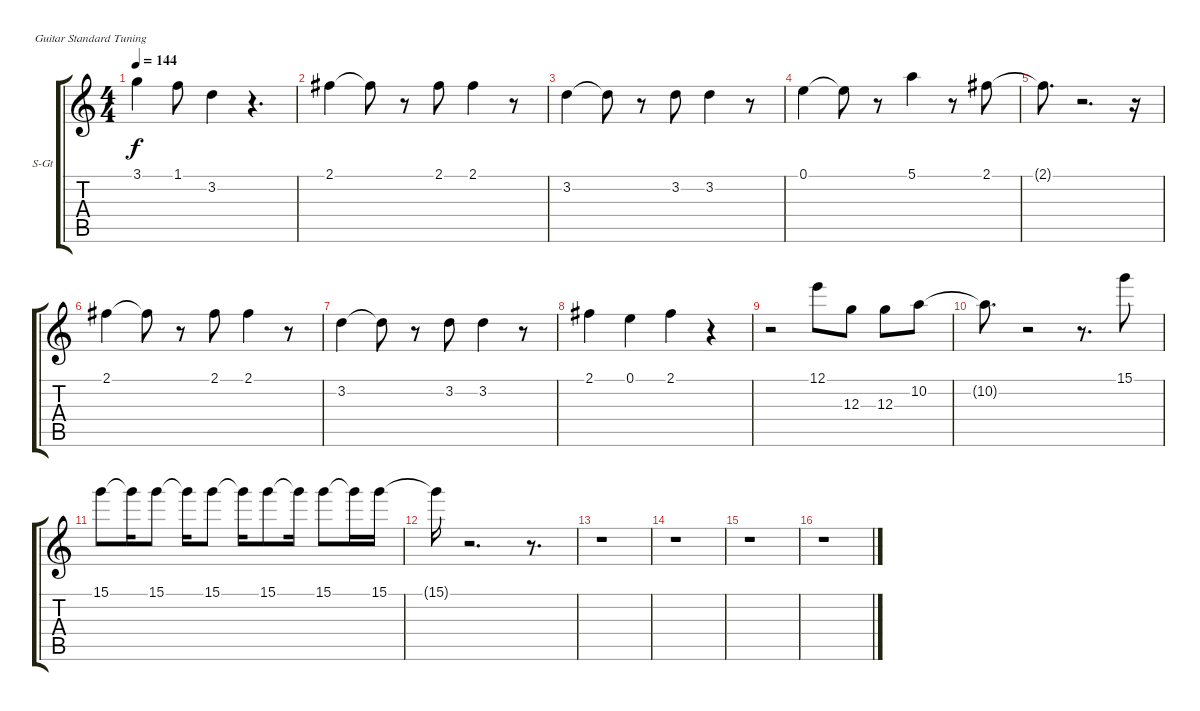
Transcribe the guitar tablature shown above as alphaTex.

\bracketExtendMode groupsimilarinstruments
\firstSystemTrackNameOrientation horizontal
\otherSystemsTrackNameOrientation horizontal
\track ("Ozzy" "S-Gt") {instrument synthvoice}
\staff {score tabs}
\tuning (E4 B3 G3 D3 A2 E2)
\displaytranspose 12
\ts (4 4)
\tempo 144
\clef g2
\ks c
3.1{t}.4{dy f} 1.1.8 3.2.4 r.4{d} |
2.1.4 2.1{t}.8 r.8 2.1.8 2.1.4 r.8 |
3.2.4 3.2{t}.8 r.8 3.2.8 3.2.4 r.8 |
0.1.4 0.1{t}.8 r.8 5.1.4 r.8 2.1.8 |
2.1{t}.8{d} r.2{d} r.16 |
2.1.4 2.1{t}.8 r.8 2.1.8 2.1.4 r.8 |
3.2.4 3.2{t}.8 r.8 3.2.8 3.2.4 r.8 |
2.1.4 0.1.4 2.1.4 r.4 |
r.2 12.1.8 12.3.8 12.3.8 10.2.8 |
10.2{t}.8{d} r.2 r.8{d} 15.1.8 |
15.1.8 15.1{t}.16 15.1.8 15.1{t}.16 15.1.8 15.1{t}.16 15.1.8 15.1{t}.16 15.1.8 15.1{t}.16 15.1.16 |
15.1{t}.16 r.2{d} r.8{d} |
r.1 |
r.1 |
r.1 |
r.1
